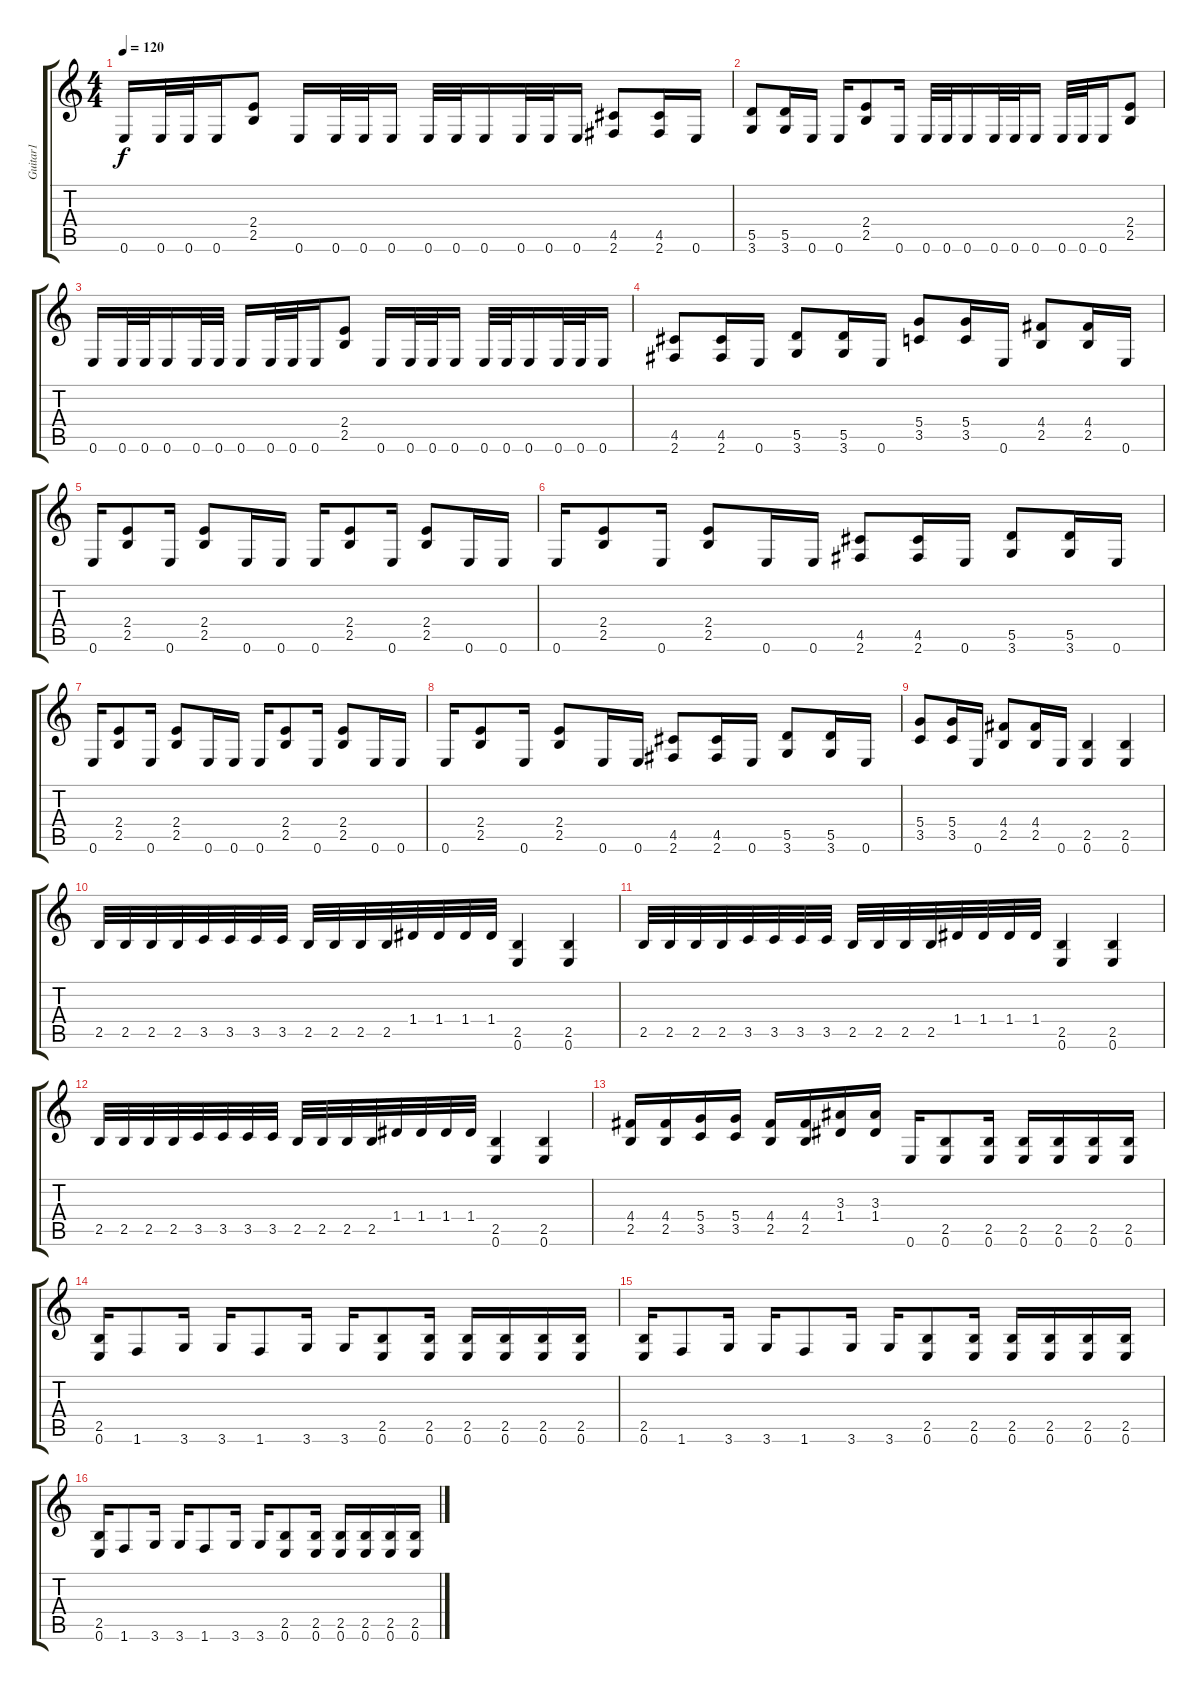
\track ("Guitar1" "Guitar1") {instrument distortionguitar}
\staff {score tabs}
\tuning (E4 B3 G3 D3 A2 E2) {hide}
\ts (4 4)
\tempo 120
\clef g2
\ks c
0.6.16{dy f} 0.6.32 0.6.32 0.6.16 (2.4 2.5).8 0.6.16 0.6.32 0.6.32 0.6.16 0.6.32 0.6.32 0.6.16 0.6.32 0.6.32 0.6.16 (4.5 2.6).8 (4.5 2.6).16 0.6.16 |
(5.5 3.6).8 (5.5 3.6).16 0.6.16 0.6.16 (2.4 2.5).8 0.6.16 0.6.32 0.6.32 0.6.16 0.6.32 0.6.32 0.6.16 0.6.32 0.6.32 0.6.16 (2.4 2.5).8 |
0.6.16 0.6.32 0.6.32 0.6.16 0.6.32 0.6.32 0.6.16 0.6.32 0.6.32 0.6.16 (2.4 2.5).8 0.6.16 0.6.32 0.6.32 0.6.16 0.6.32 0.6.32 0.6.16 0.6.32 0.6.32 0.6.16 |
(4.5 2.6).8 (4.5 2.6).16 0.6.16 (5.5 3.6).8 (5.5 3.6).16 0.6.16 (5.4 3.5).8 (5.4 3.5).16 0.6.16 (4.4 2.5).8 (4.4 2.5).16 0.6.16 |
0.6.16 (2.4 2.5).8 0.6.16 (2.4 2.5).8 0.6.16 0.6.16 0.6.16 (2.4 2.5).8 0.6.16 (2.4 2.5).8 0.6.16 0.6.16 |
0.6.16 (2.4 2.5).8 0.6.16 (2.4 2.5).8 0.6.16 0.6.16 (4.5 2.6).8 (4.5 2.6).16 0.6.16 (5.5 3.6).8 (5.5 3.6).16 0.6.16 |
0.6.16 (2.4 2.5).8 0.6.16 (2.4 2.5).8 0.6.16 0.6.16 0.6.16 (2.4 2.5).8 0.6.16 (2.4 2.5).8 0.6.16 0.6.16 |
0.6.16 (2.4 2.5).8 0.6.16 (2.4 2.5).8 0.6.16 0.6.16 (4.5 2.6).8 (4.5 2.6).16 0.6.16 (5.5 3.6).8 (5.5 3.6).16 0.6.16 |
(5.4 3.5).8 (5.4 3.5).16 0.6.16 (4.4 2.5).8 (4.4 2.5).16 0.6.16 (2.5 0.6).4 (2.5 0.6).4 |
2.5.32 2.5.32 2.5.32 2.5.32 3.5.32 3.5.32 3.5.32 3.5.32 2.5.32 2.5.32 2.5.32 2.5.32 1.4.32 1.4.32 1.4.32 1.4.32 (2.5 0.6).4 (2.5 0.6).4 |
2.5.32 2.5.32 2.5.32 2.5.32 3.5.32 3.5.32 3.5.32 3.5.32 2.5.32 2.5.32 2.5.32 2.5.32 1.4.32 1.4.32 1.4.32 1.4.32 (2.5 0.6).4 (2.5 0.6).4 |
2.5.32 2.5.32 2.5.32 2.5.32 3.5.32 3.5.32 3.5.32 3.5.32 2.5.32 2.5.32 2.5.32 2.5.32 1.4.32 1.4.32 1.4.32 1.4.32 (2.5 0.6).4 (2.5 0.6).4 |
(4.4 2.5).16 (4.4 2.5).16 (5.4 3.5).16 (5.4 3.5).16 (4.4 2.5).16 (4.4 2.5).16 (3.3 1.4).16 (3.3 1.4).16 0.6.16 (2.5 0.6).8 (2.5 0.6).16 (2.5 0.6).16 (2.5 0.6).16 (2.5 0.6).16 (2.5 0.6).16 |
(2.5 0.6).16 1.6.8 3.6.16 3.6.16 1.6.8 3.6.16 3.6.16 (2.5 0.6).8 (2.5 0.6).16 (2.5 0.6).16 (2.5 0.6).16 (2.5 0.6).16 (2.5 0.6).16 |
(2.5 0.6).16 1.6.8 3.6.16 3.6.16 1.6.8 3.6.16 3.6.16 (2.5 0.6).8 (2.5 0.6).16 (2.5 0.6).16 (2.5 0.6).16 (2.5 0.6).16 (2.5 0.6).16 |
(2.5 0.6).16 1.6.8 3.6.16 3.6.16 1.6.8 3.6.16 3.6.16 (2.5 0.6).8 (2.5 0.6).16 (2.5 0.6).16 (2.5 0.6).16 (2.5 0.6).16 (2.5 0.6).16
